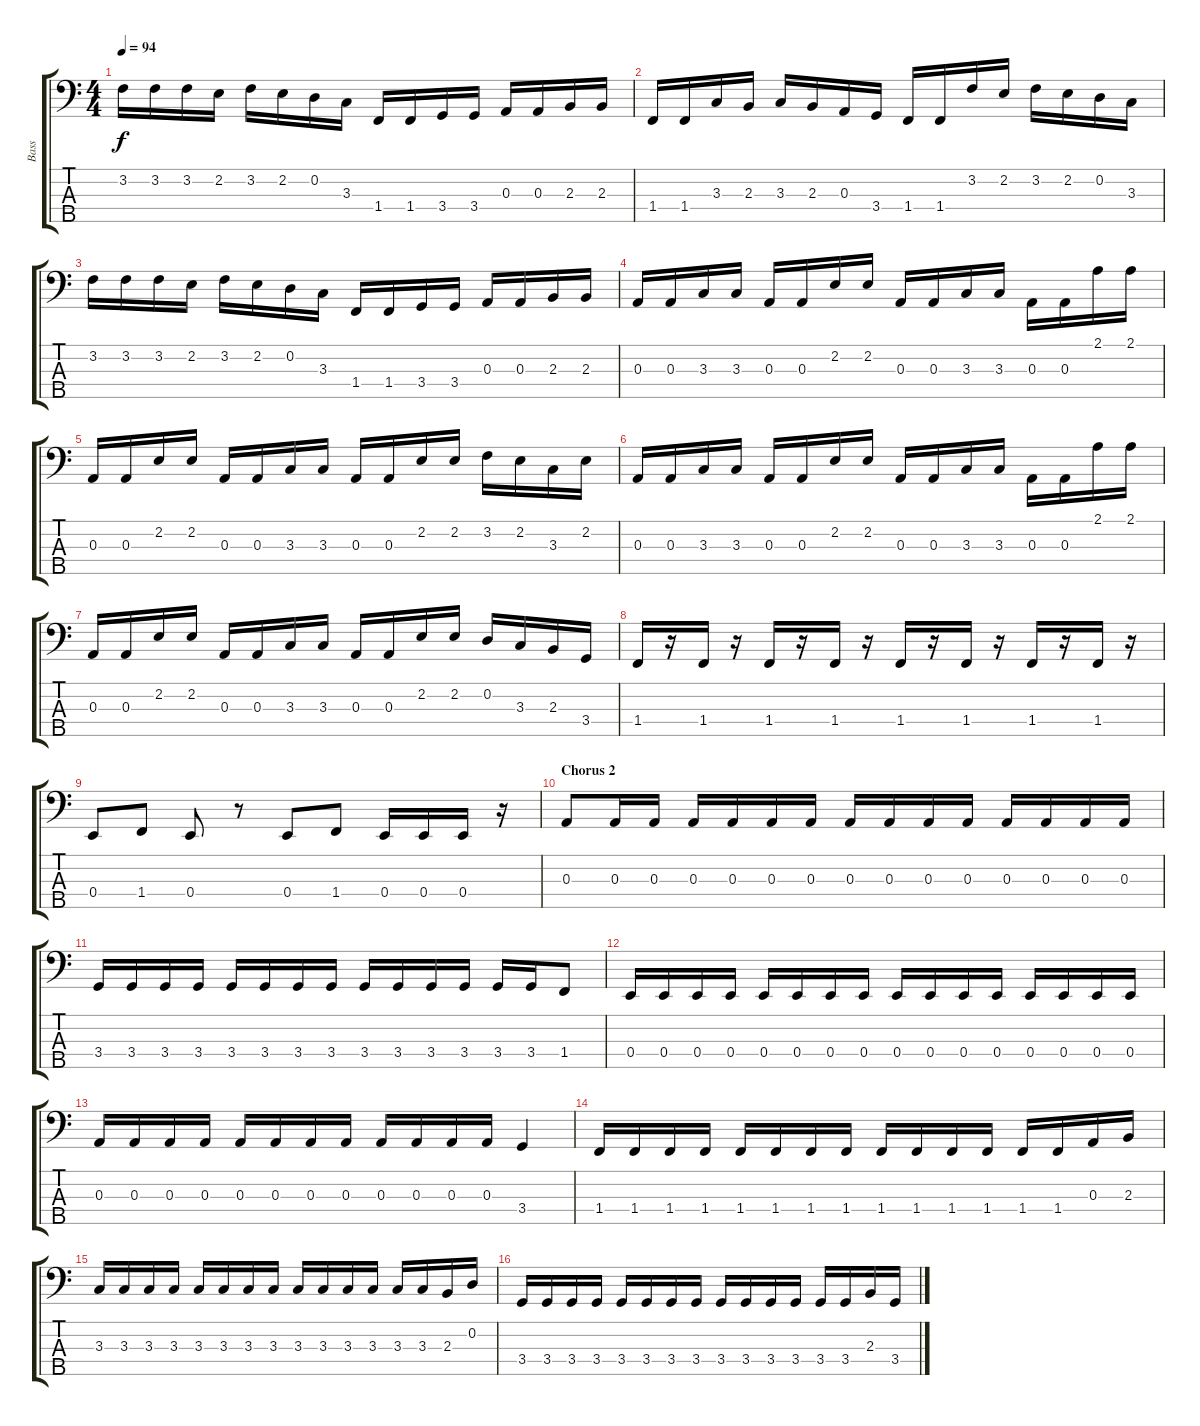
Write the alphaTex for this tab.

\track ("Bass" "Bass") {instrument electricbassfinger}
\staff {score tabs}
\tuning (G2 D2 A1 E1 B0) {hide}
\ts (4 4)
\tempo 94
\clef f4
\ks c
3.2.16{dy f} 3.2.16 3.2.16 2.2.16 3.2.16 2.2.16 0.2.16 3.3.16 1.4.16 1.4.16 3.4.16 3.4.16 0.3.16 0.3.16 2.3.16 2.3.16 |
1.4.16 1.4.16 3.3.16 2.3.16 3.3.16 2.3.16 0.3.16 3.4.16 1.4.16 1.4.16 3.2.16 2.2.16 3.2.16 2.2.16 0.2.16 3.3.16 |
3.2.16 3.2.16 3.2.16 2.2.16 3.2.16 2.2.16 0.2.16 3.3.16 1.4.16 1.4.16 3.4.16 3.4.16 0.3.16 0.3.16 2.3.16 2.3.16 |
0.3.16 0.3.16 3.3.16 3.3.16 0.3.16 0.3.16 2.2.16 2.2.16 0.3.16 0.3.16 3.3.16 3.3.16 0.3.16 0.3.16 2.1.16 2.1.16 |
0.3.16 0.3.16 2.2.16 2.2.16 0.3.16 0.3.16 3.3.16 3.3.16 0.3.16 0.3.16 2.2.16 2.2.16 3.2.16 2.2.16 3.3.16 2.2.16 |
0.3.16 0.3.16 3.3.16 3.3.16 0.3.16 0.3.16 2.2.16 2.2.16 0.3.16 0.3.16 3.3.16 3.3.16 0.3.16 0.3.16 2.1.16 2.1.16 |
0.3.16 0.3.16 2.2.16 2.2.16 0.3.16 0.3.16 3.3.16 3.3.16 0.3.16 0.3.16 2.2.16 2.2.16 0.2.16 3.3.16 2.3.16 3.4.16 |
1.4.16 r.16 1.4.16 r.16 1.4.16 r.16 1.4.16 r.16 1.4.16 r.16 1.4.16 r.16 1.4.16 r.16 1.4.16 r.16 |
0.4.8 1.4.8 0.4.8 r.8 0.4.8 1.4.8 0.4.16 0.4.16 0.4.16 r.16 |
\section ("" "Chorus 2")
0.3.8 0.3.16 0.3.16 0.3.16 0.3.16 0.3.16 0.3.16 0.3.16 0.3.16 0.3.16 0.3.16 0.3.16 0.3.16 0.3.16 0.3.16 |
3.4.16 3.4.16 3.4.16 3.4.16 3.4.16 3.4.16 3.4.16 3.4.16 3.4.16 3.4.16 3.4.16 3.4.16 3.4.16 3.4.16 1.4.8 |
0.4.16 0.4.16 0.4.16 0.4.16 0.4.16 0.4.16 0.4.16 0.4.16 0.4.16 0.4.16 0.4.16 0.4.16 0.4.16 0.4.16 0.4.16 0.4.16 |
0.3.16 0.3.16 0.3.16 0.3.16 0.3.16 0.3.16 0.3.16 0.3.16 0.3.16 0.3.16 0.3.16 0.3.16 3.4.4 |
1.4.16 1.4.16 1.4.16 1.4.16 1.4.16 1.4.16 1.4.16 1.4.16 1.4.16 1.4.16 1.4.16 1.4.16 1.4.16 1.4.16 0.3.16 2.3.16 |
3.3.16 3.3.16 3.3.16 3.3.16 3.3.16 3.3.16 3.3.16 3.3.16 3.3.16 3.3.16 3.3.16 3.3.16 3.3.16 3.3.16 2.3.16 0.2.16 |
3.4.16 3.4.16 3.4.16 3.4.16 3.4.16 3.4.16 3.4.16 3.4.16 3.4.16 3.4.16 3.4.16 3.4.16 3.4.16 3.4.16 2.3.16 3.4.16
